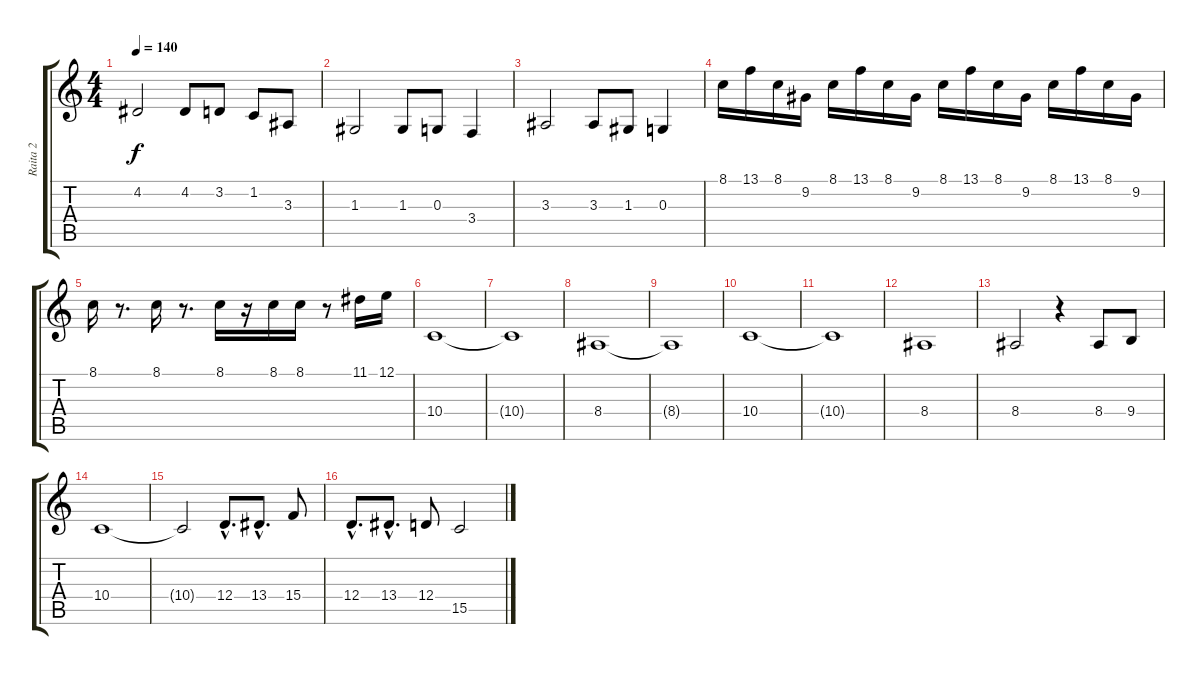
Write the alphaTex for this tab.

\track ("Raita 2" "Raita 2") {instrument lead2sawtooth}
\staff {score tabs}
\tuning (E4 B3 G3 D3 A2 E2) {hide}
\ts (4 4)
\tempo 140
\clef g2
\ks c
4.2.2{dy f} 4.2.8 3.2.8 1.2.8 3.3.8 |
1.3.2 1.3.8 0.3.8 3.4.4 |
3.3.2 3.3.8 1.3.8 0.3.4 |
8.1.16 13.1.16 8.1.16 9.2.16 8.1.16 13.1.16 8.1.16 9.2.16 8.1.16 13.1.16 8.1.16 9.2.16 8.1.16 13.1.16 8.1.16 9.2.16 |
8.1.16 r.8{d} 8.1.16 r.8{d} 8.1.16 r.16 8.1.16 8.1.16 r.8 11.1.16 12.1.16 |
10.4.1 |
10.4{t}.1 |
8.4.1 |
8.4{t}.1 |
10.4.1 |
10.4{t}.1 |
8.4.1 |
8.4.2 r.4 8.4.8 9.4.8 |
10.4.1 |
10.4{t}.2 12.4{hac}.8{d} 13.4{hac}.8{d} 15.4.8 |
12.4{hac}.8{d} 13.4{hac}.8{d} 12.4.8 15.5.2
